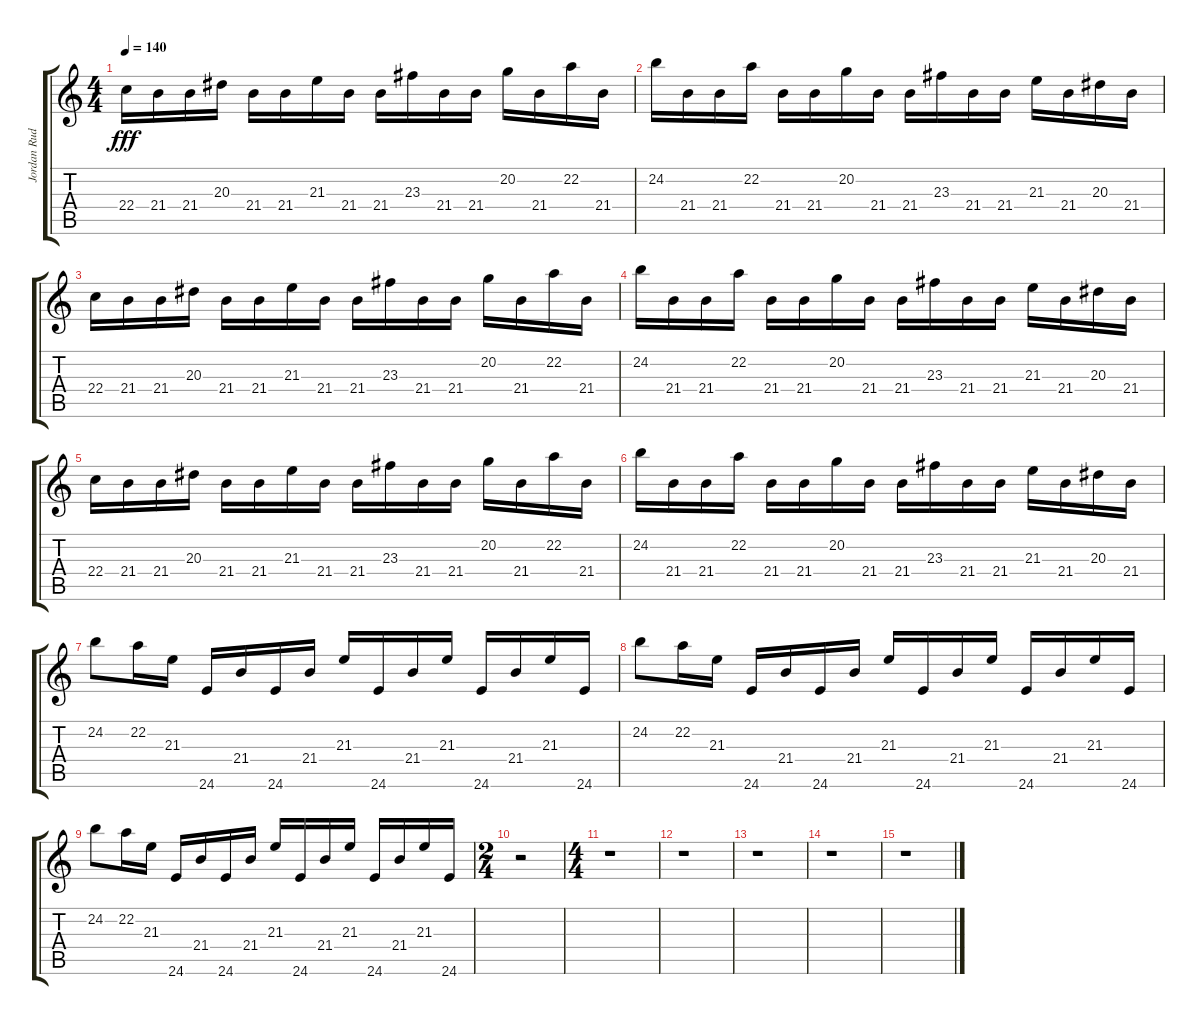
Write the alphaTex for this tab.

\track ("Jordan Rudess" "Jordan Rud") {instrument stringensemble1}
\staff {score tabs}
\tuning (E4 B3 G3 D3 A2 E2) {hide}
\ts (4 4)
\tempo 140
\clef g2
\ks c
22.4.16{dy fff} 21.4.16 21.4.16 20.3.16 21.4.16 21.4.16 21.3.16 21.4.16 21.4.16 23.3.16 21.4.16 21.4.16 20.2.16 21.4.16 22.2.16 21.4.16 |
24.2.16 21.4.16 21.4.16 22.2.16 21.4.16 21.4.16 20.2.16 21.4.16 21.4.16 23.3.16 21.4.16 21.4.16 21.3.16 21.4.16 20.3.16 21.4.16 |
22.4.16 21.4.16 21.4.16 20.3.16 21.4.16 21.4.16 21.3.16 21.4.16 21.4.16 23.3.16 21.4.16 21.4.16 20.2.16 21.4.16 22.2.16 21.4.16 |
24.2.16 21.4.16 21.4.16 22.2.16 21.4.16 21.4.16 20.2.16 21.4.16 21.4.16 23.3.16 21.4.16 21.4.16 21.3.16 21.4.16 20.3.16 21.4.16 |
22.4.16 21.4.16 21.4.16 20.3.16 21.4.16 21.4.16 21.3.16 21.4.16 21.4.16 23.3.16 21.4.16 21.4.16 20.2.16 21.4.16 22.2.16 21.4.16 |
24.2.16 21.4.16 21.4.16 22.2.16 21.4.16 21.4.16 20.2.16 21.4.16 21.4.16 23.3.16 21.4.16 21.4.16 21.3.16 21.4.16 20.3.16 21.4.16 |
24.2.8 22.2.16 21.3.16 24.6.16 21.4.16 24.6.16 21.4.16 21.3.16 24.6.16 21.4.16 21.3.16 24.6.16 21.4.16 21.3.16 24.6.16 |
24.2.8 22.2.16 21.3.16 24.6.16 21.4.16 24.6.16 21.4.16 21.3.16 24.6.16 21.4.16 21.3.16 24.6.16 21.4.16 21.3.16 24.6.16 |
24.2.8 22.2.16 21.3.16 24.6.16 21.4.16 24.6.16 21.4.16 21.3.16 24.6.16 21.4.16 21.3.16 24.6.16 21.4.16 21.3.16 24.6.16 |
\ts (2 4)
r.2 |
\ts (4 4)
r.1 |
r.1 |
r.1 |
r.1 |
r.1
